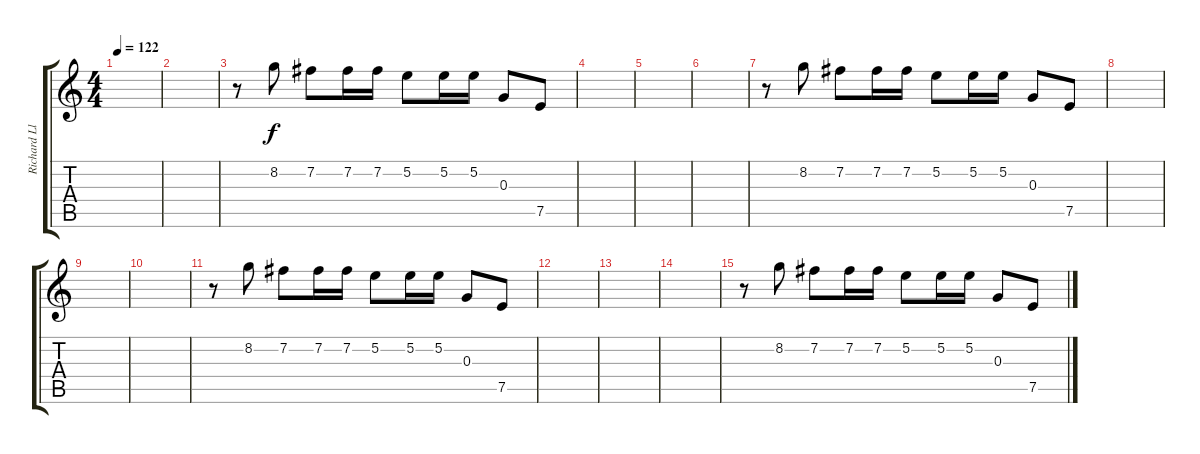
\track ("Richard Lloyd" "Richard Ll") {instrument acousticguitarsteel}
\staff {score tabs}
\tuning (E4 B3 G3 D3 A2 E2) {hide}
\ts (4 4)
\tempo 122
\clef g2
\ks c
|
|
r.8 8.2.8 7.2.8 7.2.16 7.2.16 5.2.8 5.2.16 5.2.16 0.3.8 7.5.8 |
|
|
|
r.8 8.2.8 7.2.8 7.2.16 7.2.16 5.2.8 5.2.16 5.2.16 0.3.8 7.5.8 |
|
|
|
r.8 8.2.8 7.2.8 7.2.16 7.2.16 5.2.8 5.2.16 5.2.16 0.3.8 7.5.8 |
|
|
|
r.8 8.2.8 7.2.8 7.2.16 7.2.16 5.2.8 5.2.16 5.2.16 0.3.8 7.5.8
